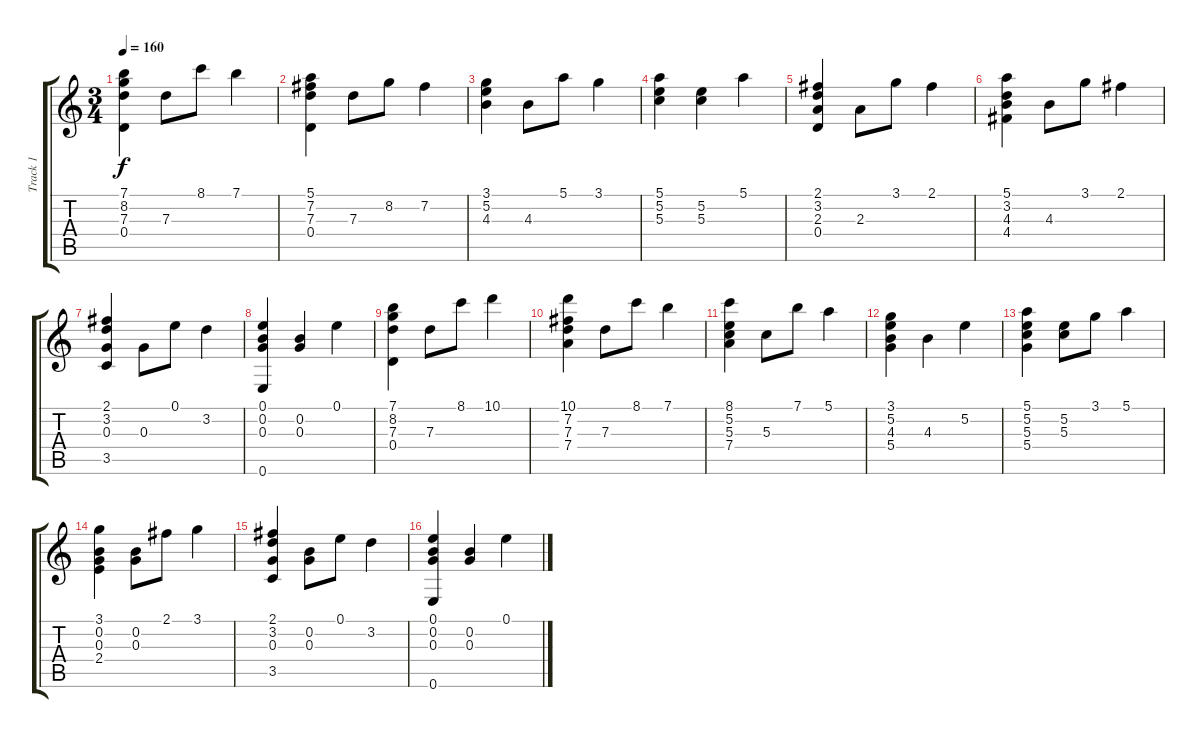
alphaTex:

\track ("Track 1" "Track 1") {instrument acousticguitarnylon}
\staff {score tabs}
\tuning (E4 B3 G3 D3 A2 E2) {hide}
\ts (3 4)
\tempo 160
\clef g2
\ks c
(7.1 8.2 7.3 0.4).4{dy f instrument acousticguitarnylon} 7.3.8 8.1.8 7.1.4 |
(5.1 7.2 7.3 0.4).4 7.3.8 8.2.8 7.2.4 |
(3.1 5.2 4.3).4 4.3.8 5.1.8 3.1.4 |
(5.1 5.2 5.3).4 (5.2 5.3).4 5.1.4 |
(2.1 3.2 2.3 0.4).4 2.3.8 3.1.8 2.1.4 |
(5.1 3.2 4.3 4.4).4 4.3.8 3.1.8 2.1.4 |
(2.1 3.2 0.3 3.5).4 0.3.8 0.1.8 3.2.4 |
(0.1 0.2 0.3 0.6).4 (0.2 0.3).4 0.1.4 |
(7.1 8.2 7.3 0.4).4 7.3.8 8.1.8 10.1.4 |
(10.1 7.2 7.3 7.4).4 7.3.8 8.1.8 7.1.4 |
(8.1 5.2 5.3 7.4).4 5.3.8 7.1.8 5.1.4 |
(3.1 5.2 4.3 5.4).4 4.3.4 5.2.4 |
(5.1 5.2 5.3 5.4).4 (5.2 5.3).8 3.1.8 5.1.4 |
(3.1 0.2 0.3 2.4).4 (0.2 0.3).8 2.1.8 3.1.4 |
(2.1 3.2 0.3 3.5).4 (0.2 0.3).8 0.1.8 3.2.4 |
(0.1 0.2 0.3 0.6).4 (0.2 0.3).4 0.1.4
